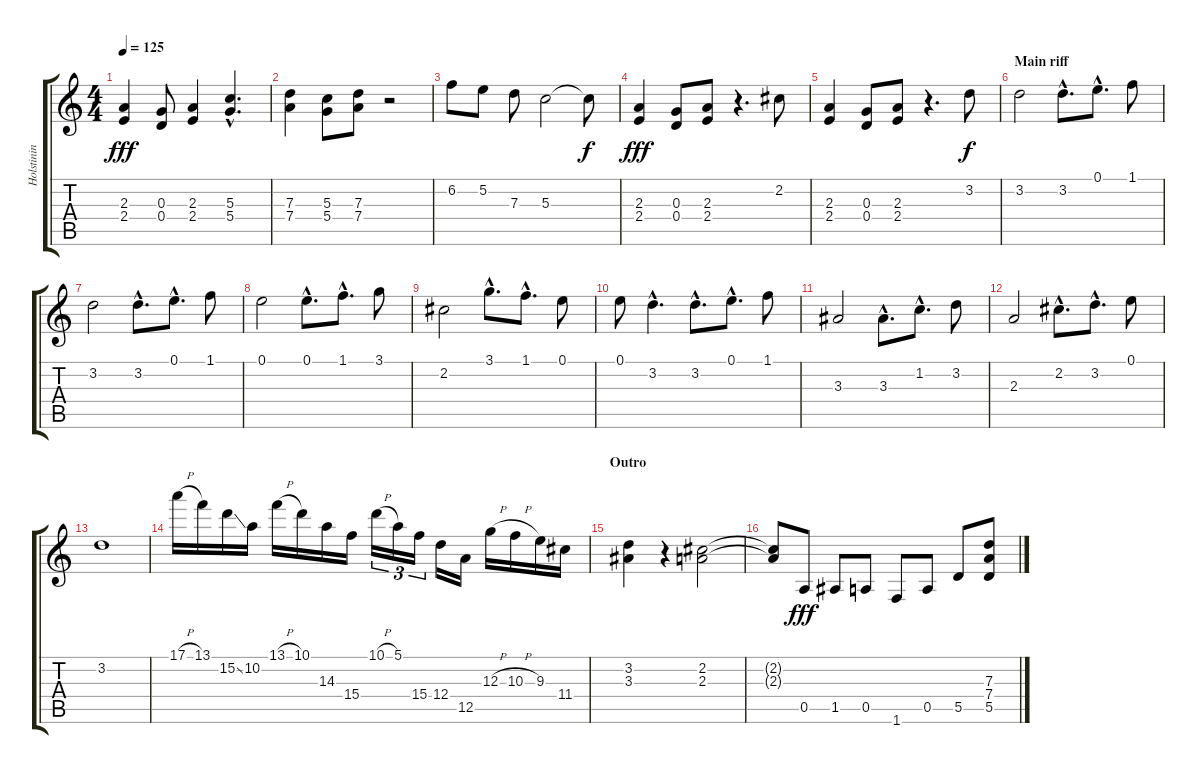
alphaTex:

\track ("Holstinin" "Holstinin") {instrument distortionguitar}
\staff {score tabs}
\tuning (E4 B3 G3 D3 A2 E2) {hide}
\ts (4 4)
\tempo 125
\clef g2
\ks c
(2.3 2.4).4{dy fff} (0.3 0.4).8 (2.3 2.4).4 (5.3{hac} 5.4{hac}).4{d} |
(7.3 7.4).4 (5.3 5.4).8 (7.3 7.4).8 r.2 |
6.2.8 5.2.8 7.3.8 5.3.2 5.3{t}.8{dy f} |
(2.3 2.4).4{dy fff} (0.3 0.4).8 (2.3 2.4).8 r.4{d} 2.2.8 |
(2.3 2.4).4 (0.3 0.4).8 (2.3 2.4).8 r.4{d} 3.2.8{dy f} |
\section ("" "Main riff")
3.2.2 3.2{hac}.8{d} 0.1{hac}.8{d} 1.1.8 |
3.2.2 3.2{hac}.8{d} 0.1{hac}.8{d} 1.1.8 |
0.1.2 0.1{hac}.8{d} 1.1{hac}.8{d} 3.1.8 |
2.2.2 3.1{hac}.8{d} 1.1{hac}.8{d} 0.1.8 |
0.1.8 3.2{hac}.4{d} 3.2{hac}.8{d} 0.1{hac}.8{d} 1.1.8 |
3.3.2 3.3{hac}.8{d} 1.2{hac}.8{d} 3.2.8 |
2.3.2 2.2{hac}.8{d} 3.2{hac}.8{d} 0.1.8 |
3.2.1 |
17.1{h}.16 13.1.16 15.2{ss}.16 10.2.16 13.1{h}.16 10.1.16 14.3.16 15.4.16 10.1{h}.16{tu (3 2)} 5.1.16{tu (3 2)} 15.4.16{tu (3 2)} 12.4.16 12.5.16 12.3{h}.16 10.3{h}.16 9.3.16 11.4.16 |
\section ("" "Outro")
(3.2 3.3).4 r.4 (2.2 2.3).2 |
(2.2{t} 2.3{t}).8 0.5.8{dy fff} 1.5.8 0.5.8 1.6.8 0.5.8 5.5.8 (7.3 7.4 5.5).8
